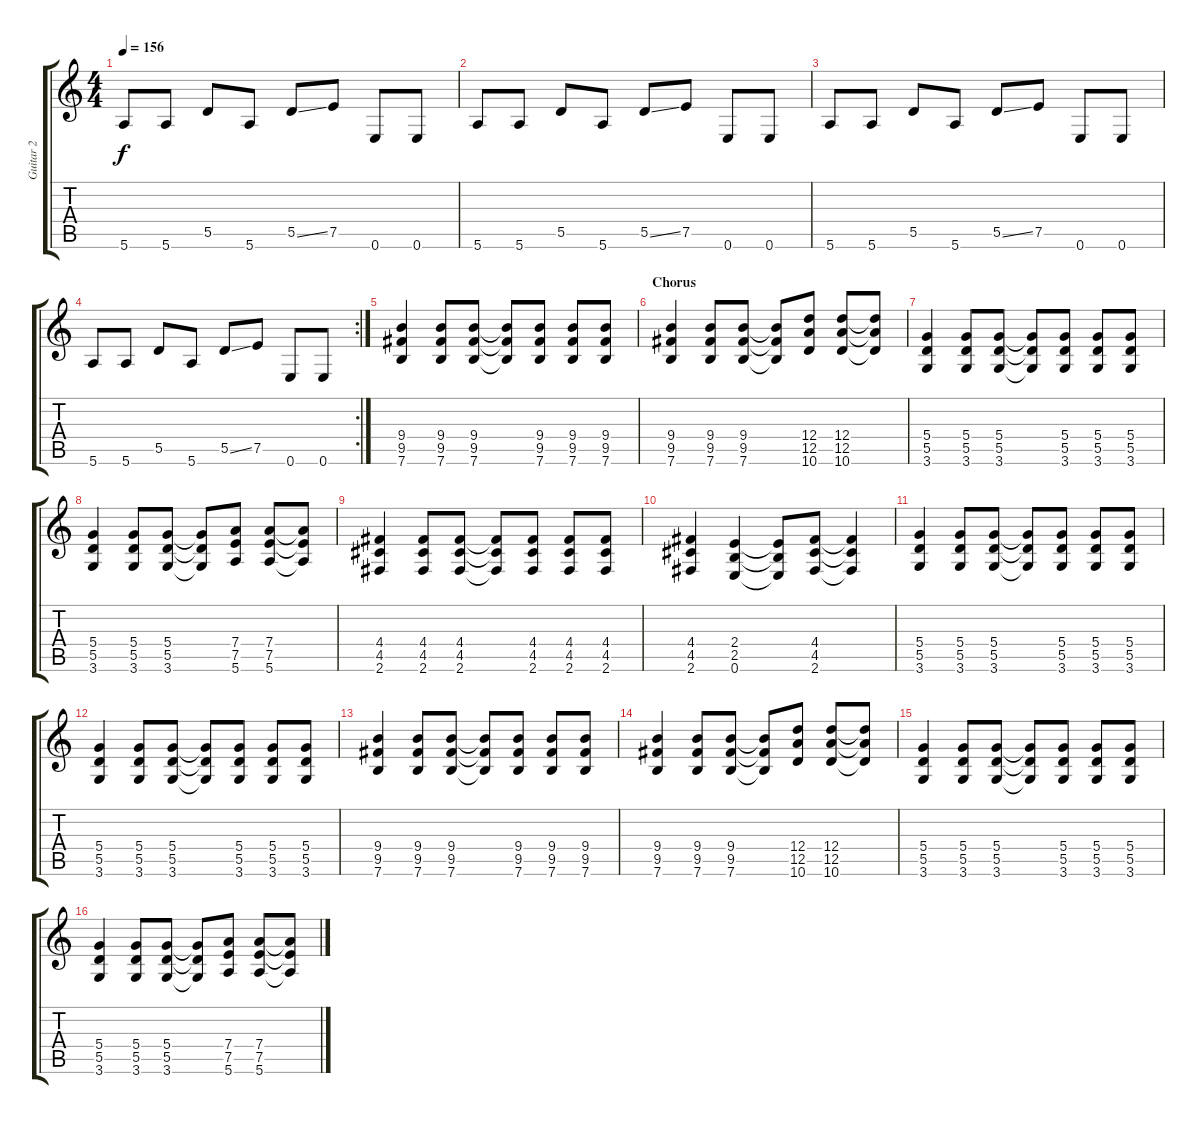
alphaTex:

\track ("Guitar 2" "Guitar 2") {instrument distortionguitar}
\staff {score tabs}
\tuning (E4 B3 G3 D3 A2 E2) {hide}
\ts (4 4)
\tempo 156
\clef g2
\ks c
5.6.8{dy f} 5.6.8 5.5.8 5.6.8 5.5{ss}.8 7.5.8 0.6.8 0.6.8 |
5.6.8 5.6.8 5.5.8 5.6.8 5.5{ss}.8 7.5.8 0.6.8 0.6.8 |
5.6.8 5.6.8 5.5.8 5.6.8 5.5{ss}.8 7.5.8 0.6.8 0.6.8 |
\rc 2
5.6.8 5.6.8 5.5.8 5.6.8 5.5{ss}.8 7.5.8 0.6.8 0.6.8 |
(9.4 9.5 7.6).4 (9.4 9.5 7.6).8 (9.4 9.5 7.6).8 (9.4{t} 9.5{t} 7.6{t}).8 (9.4 9.5 7.6).8 (9.4 9.5 7.6).8 (9.4 9.5 7.6).8 |
\section ("" "Chorus")
(9.4 9.5 7.6).4 (9.4 9.5 7.6).8 (9.4 9.5 7.6).8 (9.4{t} 9.5{t} 7.6{t}).8 (12.4 12.5 10.6).8 (12.4 12.5 10.6).8 (12.4{t} 12.5{t} 10.6{t}).8 |
(5.4 5.5 3.6).4 (5.4 5.5 3.6).8 (5.4 5.5 3.6).8 (5.4{t} 5.5{t} 3.6{t}).8 (5.4 5.5 3.6).8 (5.4 5.5 3.6).8 (5.4 5.5 3.6).8 |
(5.4 5.5 3.6).4 (5.4 5.5 3.6).8 (5.4 5.5 3.6).8 (5.4{t} 5.5{t} 3.6{t}).8 (7.4 7.5 5.6).8 (7.4 7.5 5.6).8 (7.4{t} 7.5{t} 5.6{t}).8 |
(4.4 4.5 2.6).4 (4.4 4.5 2.6).8 (4.4 4.5 2.6).8 (4.4{t} 4.5{t} 2.6{t}).8 (4.4 4.5 2.6).8 (4.4 4.5 2.6).8 (4.4 4.5 2.6).8 |
(4.4 4.5 2.6).4 (2.4 2.5 0.6).4 (2.4{t} 2.5{t} 0.6{t}).8 (4.4 4.5 2.6).8 (4.4{t} 4.5{t} 2.6{t}).4 |
(5.4 5.5 3.6).4 (5.4 5.5 3.6).8 (5.4 5.5 3.6).8 (5.4{t} 5.5{t} 3.6{t}).8 (5.4 5.5 3.6).8 (5.4 5.5 3.6).8 (5.4 5.5 3.6).8 |
(5.4 5.5 3.6).4 (5.4 5.5 3.6).8 (5.4 5.5 3.6).8 (5.4{t} 5.5{t} 3.6{t}).8 (5.4 5.5 3.6).8 (5.4 5.5 3.6).8 (5.4 5.5 3.6).8 |
(9.4 9.5 7.6).4 (9.4 9.5 7.6).8 (9.4 9.5 7.6).8 (9.4{t} 9.5{t} 7.6{t}).8 (9.4 9.5 7.6).8 (9.4 9.5 7.6).8 (9.4 9.5 7.6).8 |
(9.4 9.5 7.6).4 (9.4 9.5 7.6).8 (9.4 9.5 7.6).8 (9.4{t} 9.5{t} 7.6{t}).8 (12.4 12.5 10.6).8 (12.4 12.5 10.6).8 (12.4{t} 12.5{t} 10.6{t}).8 |
(5.4 5.5 3.6).4 (5.4 5.5 3.6).8 (5.4 5.5 3.6).8 (5.4{t} 5.5{t} 3.6{t}).8 (5.4 5.5 3.6).8 (5.4 5.5 3.6).8 (5.4 5.5 3.6).8 |
(5.4 5.5 3.6).4 (5.4 5.5 3.6).8 (5.4 5.5 3.6).8 (5.4{t} 5.5{t} 3.6{t}).8 (7.4 7.5 5.6).8 (7.4 7.5 5.6).8 (7.4{t} 7.5{t} 5.6{t}).8
